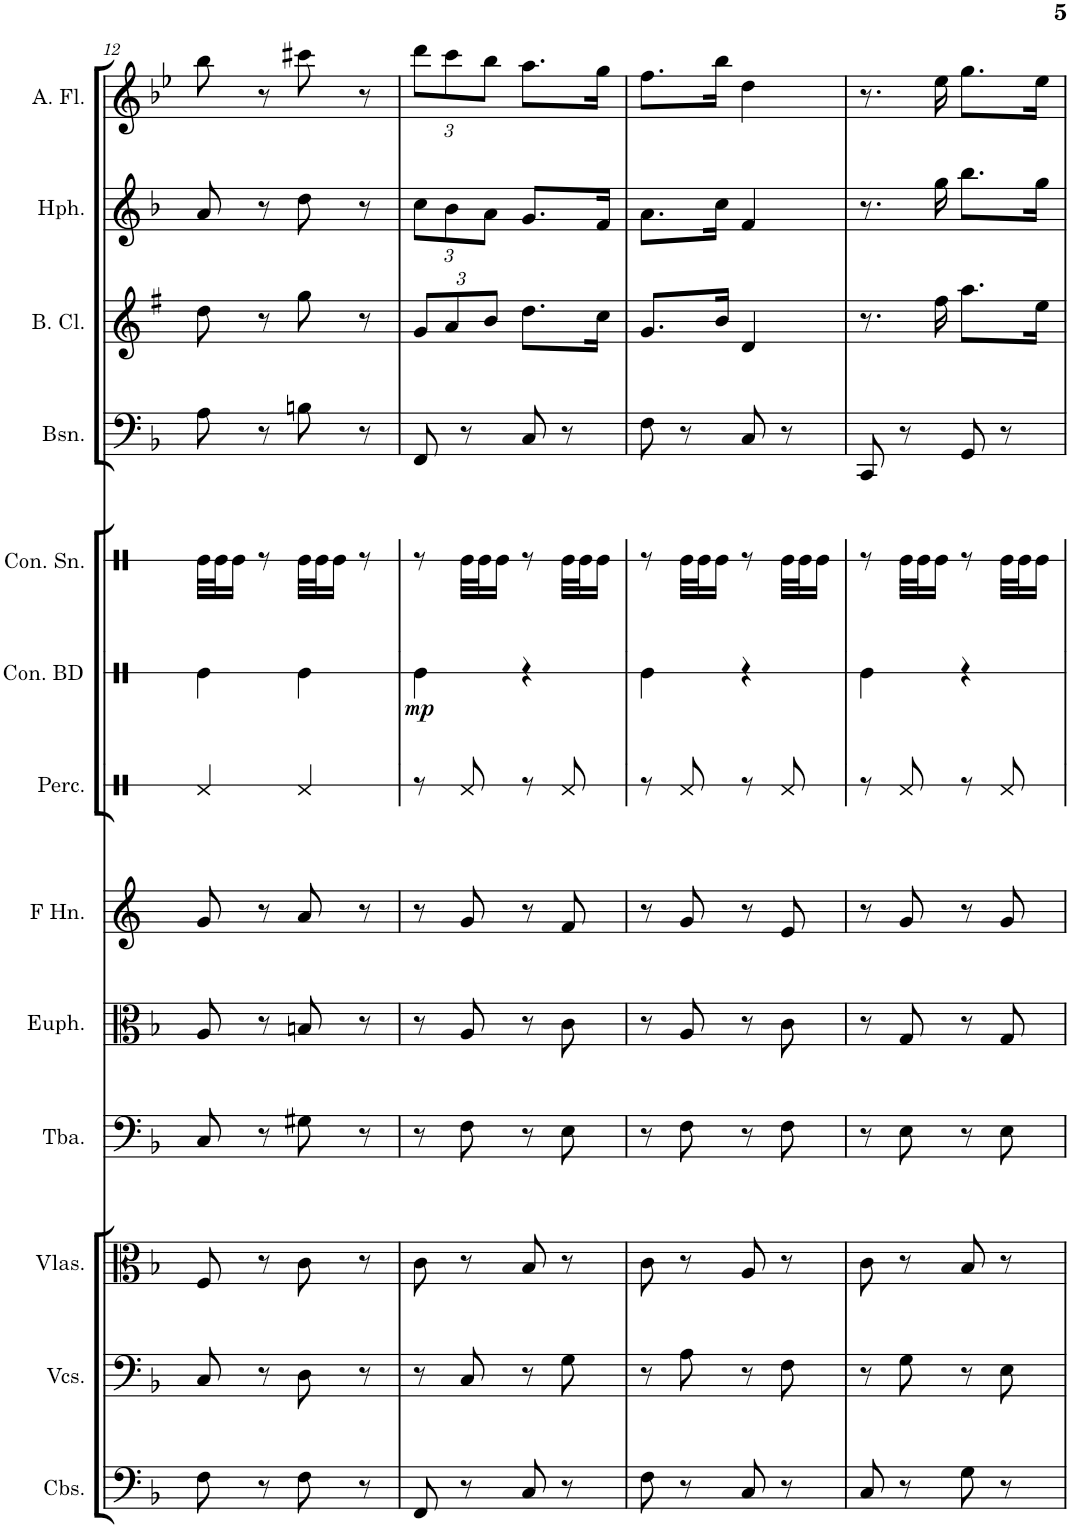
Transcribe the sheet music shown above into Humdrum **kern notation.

**kern	**kern	**kern	**kern	**kern	**kern	**kern	**kern	**dynam	**kern	**kern	**kern	**kern	**kern
*part13	*part12	*part11	*part10	*part9	*part8	*part7	*part6	*part6	*part5	*part4	*part3	*part2	*part1
*staff13	*staff12	*staff11	*staff10	*staff9	*staff8	*staff7	*staff6	*staff6	*staff5	*staff4	*staff3	*staff2	*staff1
*I"Contrabasses	*I"Violoncellos	*I"Violas	*I"Tuba	*I"Euphonium	*I"Horn in F	*I"Percussion	*I"Concert Bass Drum	*	*I"Concert Snare Drum	*I"Bassoon	*I"Bass Clarinet	*I"Heckelphone	*I"Alto Flute
*I'Cbs.	*I'Vcs.	*I'Vlas.	*I'Tba.	*I'Euph.	*	*I'Perc.	*I'Con. BD	*	*I'Con. Sn.	*I'Bsn.	*I'B. Cl.	*I'Hph.	*I'A. Fl.
!!LO:PB:g=z
*clefF4	*clefF4	*clefC3	*clefF4	*clefC3	*clefG2	*clefX	*clefX	*	*clefX	*clefF4	*clefG2	*clefG2	*clefG2
*Trd7c12	*	*	*	*	*Trd4c7	*	*	*	*	*	*Trd8c14	*Trd7c12	*Trd3c5
*k[b-]	*k[b-]	*k[b-]	*k[b-]	*k[b-]	*k[]	*k[]	*k[]	*	*k[]	*k[b-]	*k[f#]	*k[b-]	*k[b-e-]
*M2/4	*M2/4	*M2/4	*M2/4	*M2/4	*M2/4	*M2/4	*M2/4	*	*M2/4	*M2/4	*M2/4	*M2/4	*M2/4
=12	=12	=12	=12	=12	=12	=12	=12	=12	=12	=12	=12	=12	=12
8F\	8C/	8F/	8C/	8A/	8g/	4Rd/	4Re\	.	32Re\LLL	8A\	8dd\	8a/	8bb-\
.	.	.	.	.	.	.	.	.	32Re\J	.	.	.	.
.	.	.	.	.	.	.	.	.	16Re\JJ	.	.	.	.
8r	8r	8r	8r	8r	8r	.	.	.	8r	8r	8r	8r	8r
8F\	8D\	8c\	8G#X\	8Bn/	8a/	4Rd/	4Re\	.	32Re\LLL	8Bn\	8gg\	8dd\	8ccc#X\
.	.	.	.	.	.	.	.	.	32Re\J	.	.	.	.
.	.	.	.	.	.	.	.	.	16Re\JJ	.	.	.	.
8r	8r	8r	8r	8r	8r	.	.	.	8r	8r	8r	8r	8r
=13	=13	=13	=13	=13	=13	=13	=13	=13	=13	=13	=13	=13	=13
*	*	*	*	*	*	*	*	*	*	*	*Xbrackettup	*Xbrackettup	*Xbrackettup
!	!	!	!	!	!	!	!	!LO:DY:b	!	!	!	!	!
8FF/	8r	8c\	8r	8r	8r	8r	4Re\	mp	8r	8FF/	12g/L	12cc\L	12ddd\L
.	.	.	.	.	.	.	.	.	.	.	12a/	12b-\	12ccc\
8r	8C/	8r	8F\	8A/	8g/	8Rd/	.	.	32Re\LLL	8r	.	.	.
.	.	.	.	.	.	.	.	.	32Re\J	.	.	.	.
.	.	.	.	.	.	.	.	.	.	.	12b/J	12a\J	12bb-\J
.	.	.	.	.	.	.	.	.	16Re\JJ	.	.	.	.
8C/	8r	8B-/	8r	8r	8r	8r	4r	.	8r	8C/	8.dd\L	8.g/L	8.aa\L
8r	8G\	8r	8E\	8c\	8f/	8Rd/	.	.	32Re\LLL	8r	.	.	.
.	.	.	.	.	.	.	.	.	32Re\J	.	.	.	.
.	.	.	.	.	.	.	.	.	16Re\JJ	.	16cc\Jk	16f/Jk	16gg\Jk
=14	=14	=14	=14	=14	=14	=14	=14	=14	=14	=14	=14	=14	=14
8F\	8r	8c\	8r	8r	8r	8r	4Re\	.	8r	8F\	8.g/L	8.a\L	8.ff\L
8r	8A\	8r	8F\	8A/	8g/	8Rd/	.	.	32Re\LLL	8r	.	.	.
.	.	.	.	.	.	.	.	.	32Re\J	.	.	.	.
.	.	.	.	.	.	.	.	.	16Re\JJ	.	16b/Jk	16cc\Jk	16bb-\Jk
8C/	8r	8A/	8r	8r	8r	8r	4r	.	8r	8C/	4d/	4f/	4dd\
8r	8F\	8r	8F\	8c\	8e/	8Rd/	.	.	32Re\LLL	8r	.	.	.
.	.	.	.	.	.	.	.	.	32Re\J	.	.	.	.
.	.	.	.	.	.	.	.	.	16Re\JJ	.	.	.	.
=15	=15	=15	=15	=15	=15	=15	=15	=15	=15	=15	=15	=15	=15
8C/	8r	8c\	8r	8r	8r	8r	4Re\	.	8r	8CC/	8.r	8.r	8.r
8r	8G\	8r	8E\	8G/	8g/	8Rd/	.	.	32Re\LLL	8r	.	.	.
.	.	.	.	.	.	.	.	.	32Re\J	.	.	.	.
.	.	.	.	.	.	.	.	.	16Re\JJ	.	16ff#\	16gg\	16ee-\
8G\	8r	8B-/	8r	8r	8r	8r	4r	.	8r	8GG/	8.aa\L	8.bb-\L	8.gg\L
8r	8E\	8r	8E\	8G/	8g/	8Rd/	.	.	32Re\LLL	8r	.	.	.
.	.	.	.	.	.	.	.	.	32Re\J	.	.	.	.
.	.	.	.	.	.	.	.	.	16Re\JJ	.	16ee\Jk	16gg\Jk	16ee-\Jk
=	=	=	=	=	=	=	=	=	=	=	=	=	=
*-	*-	*-	*-	*-	*-	*-	*-	*-	*-	*-	*-	*-	*-
